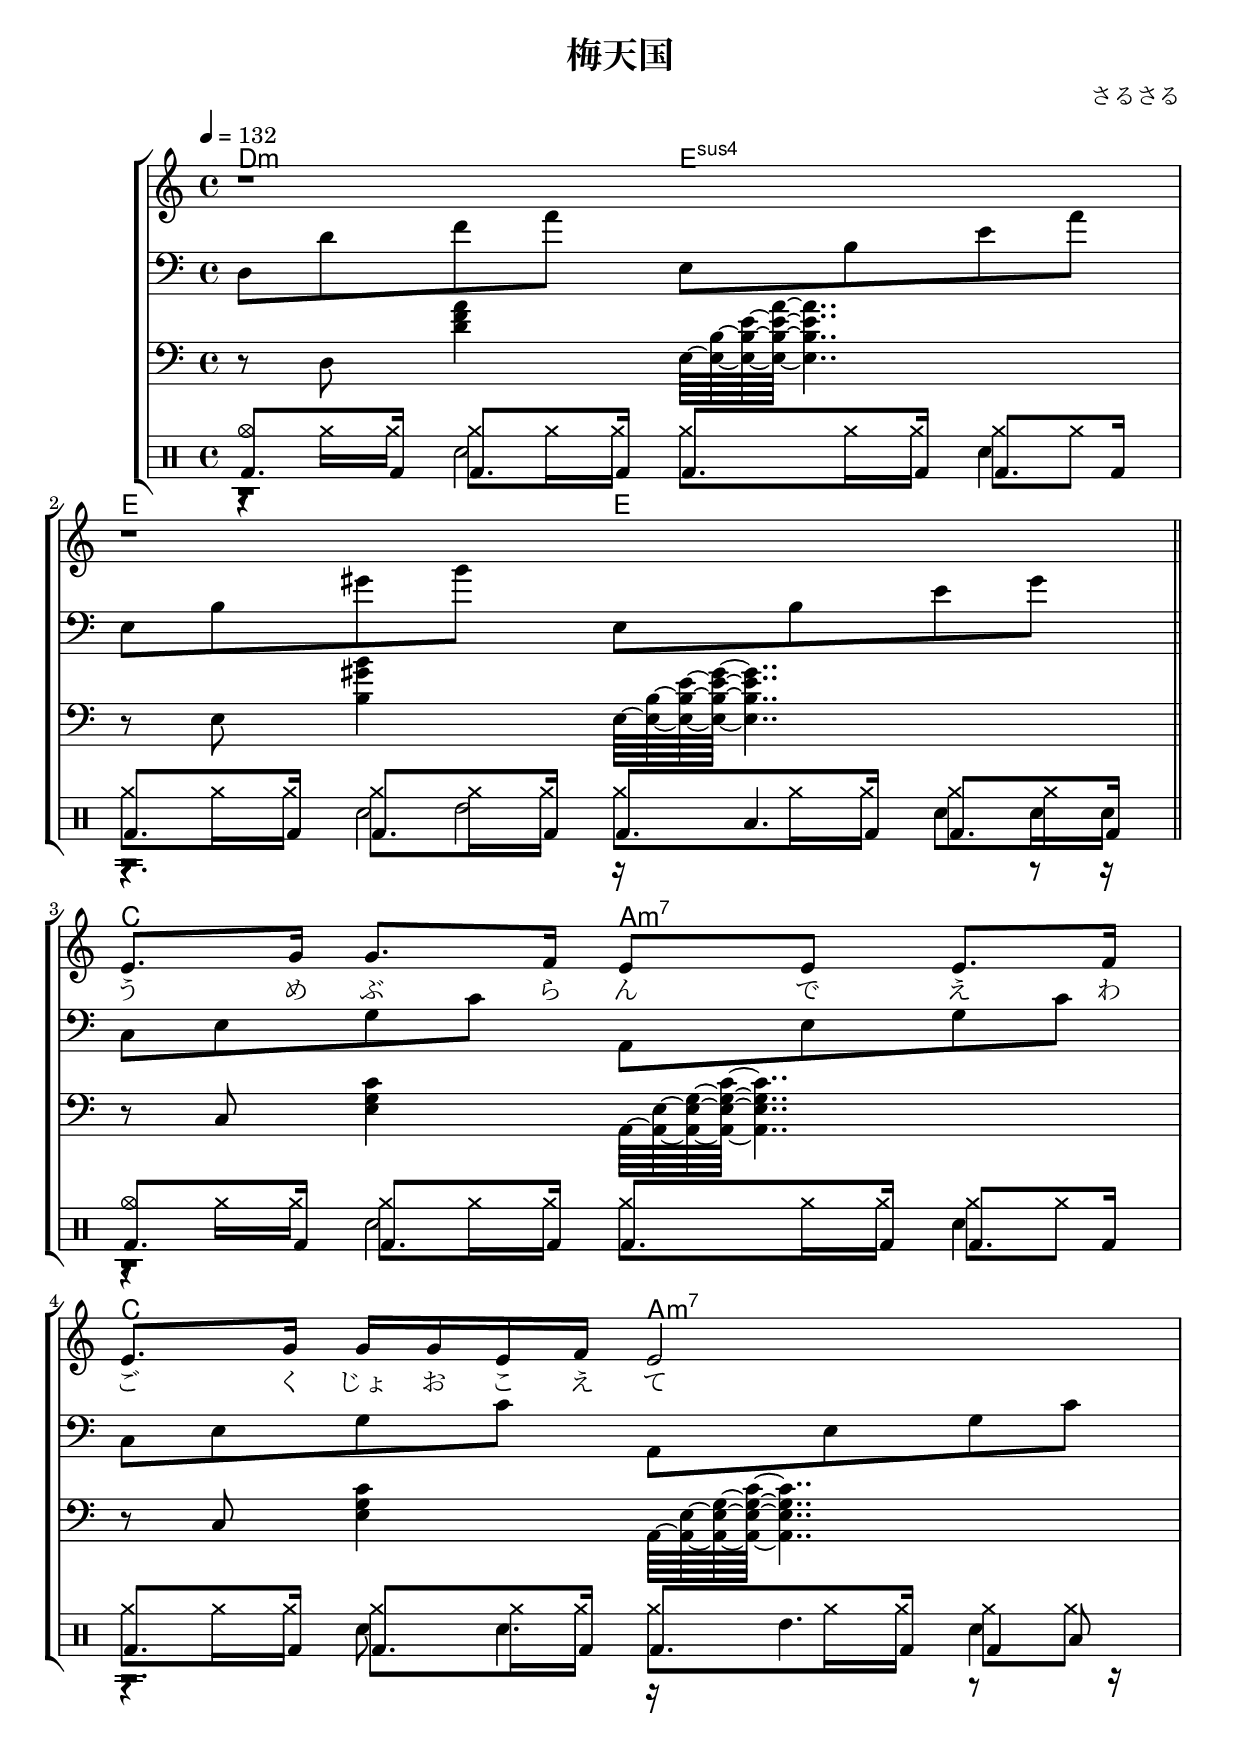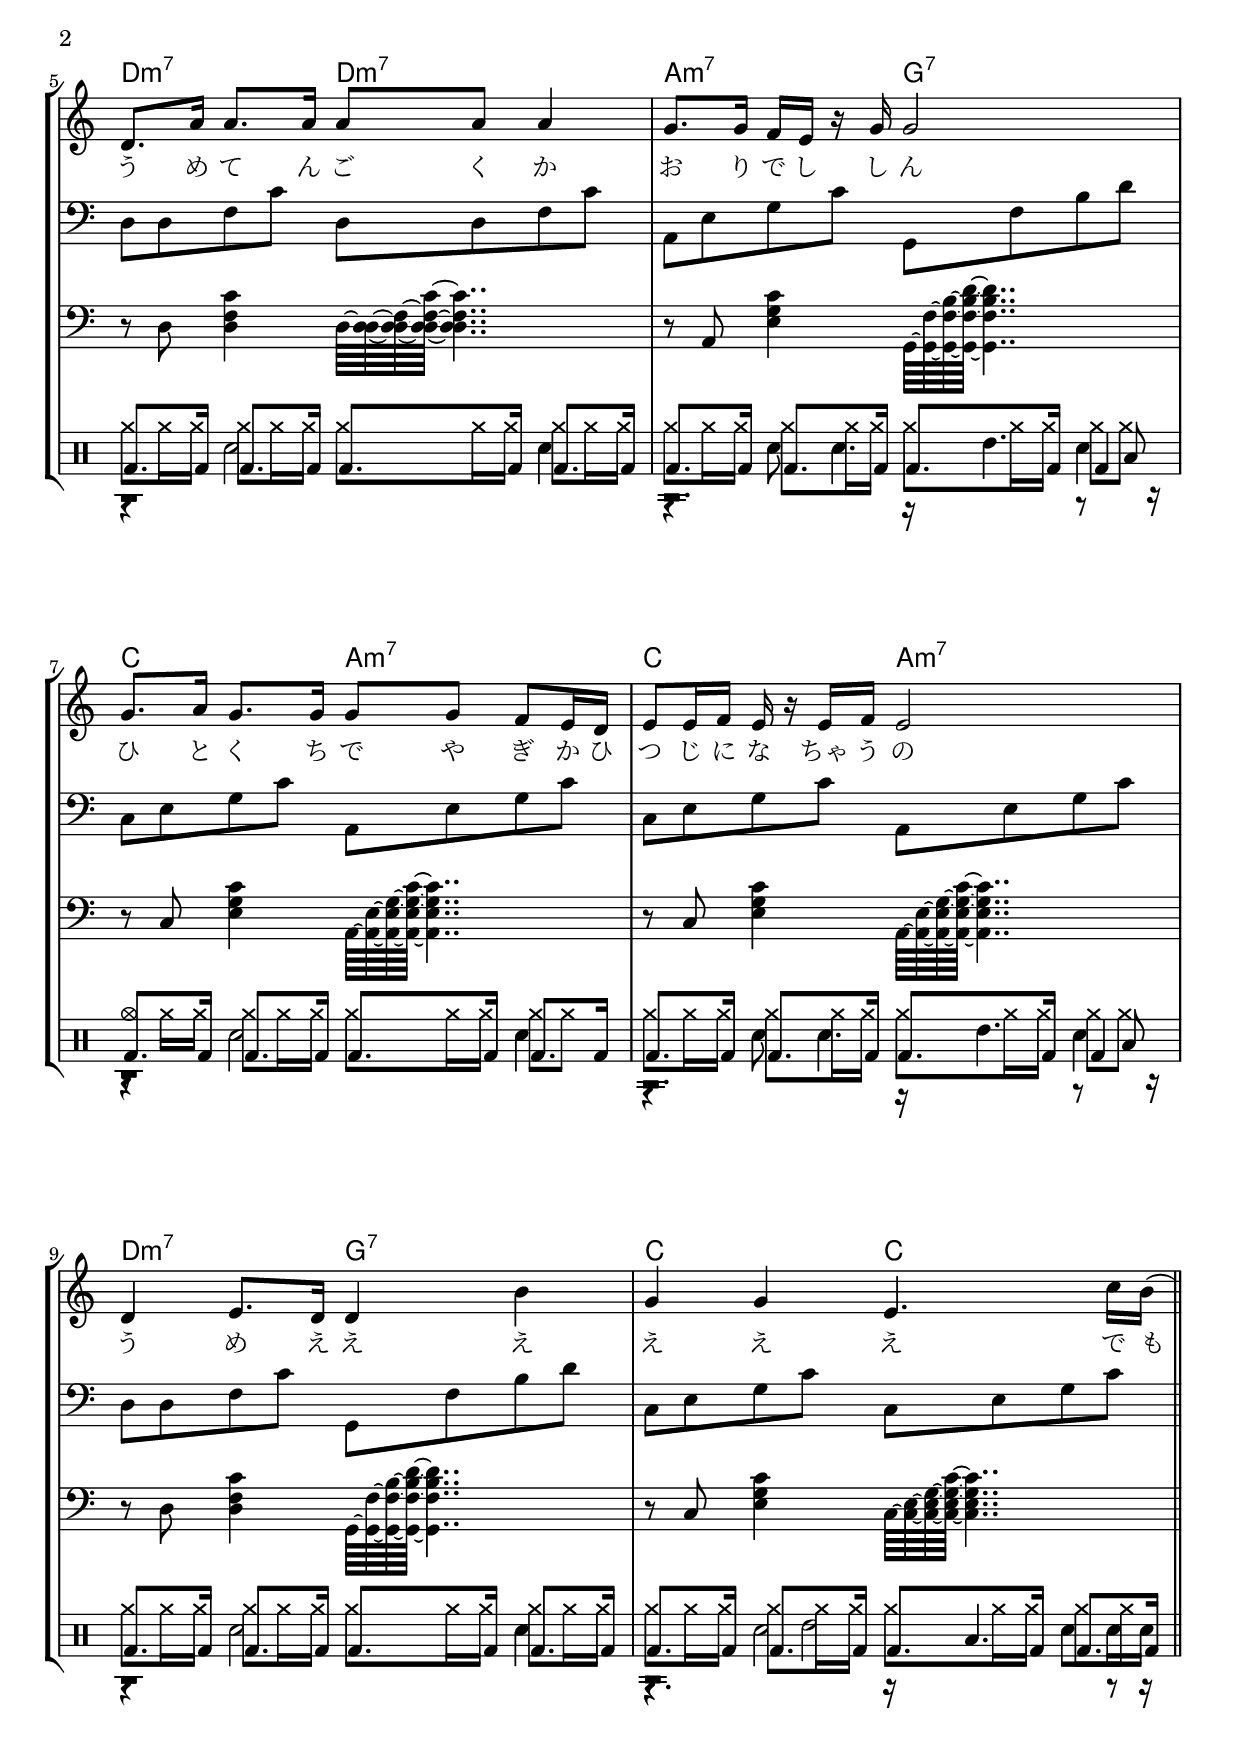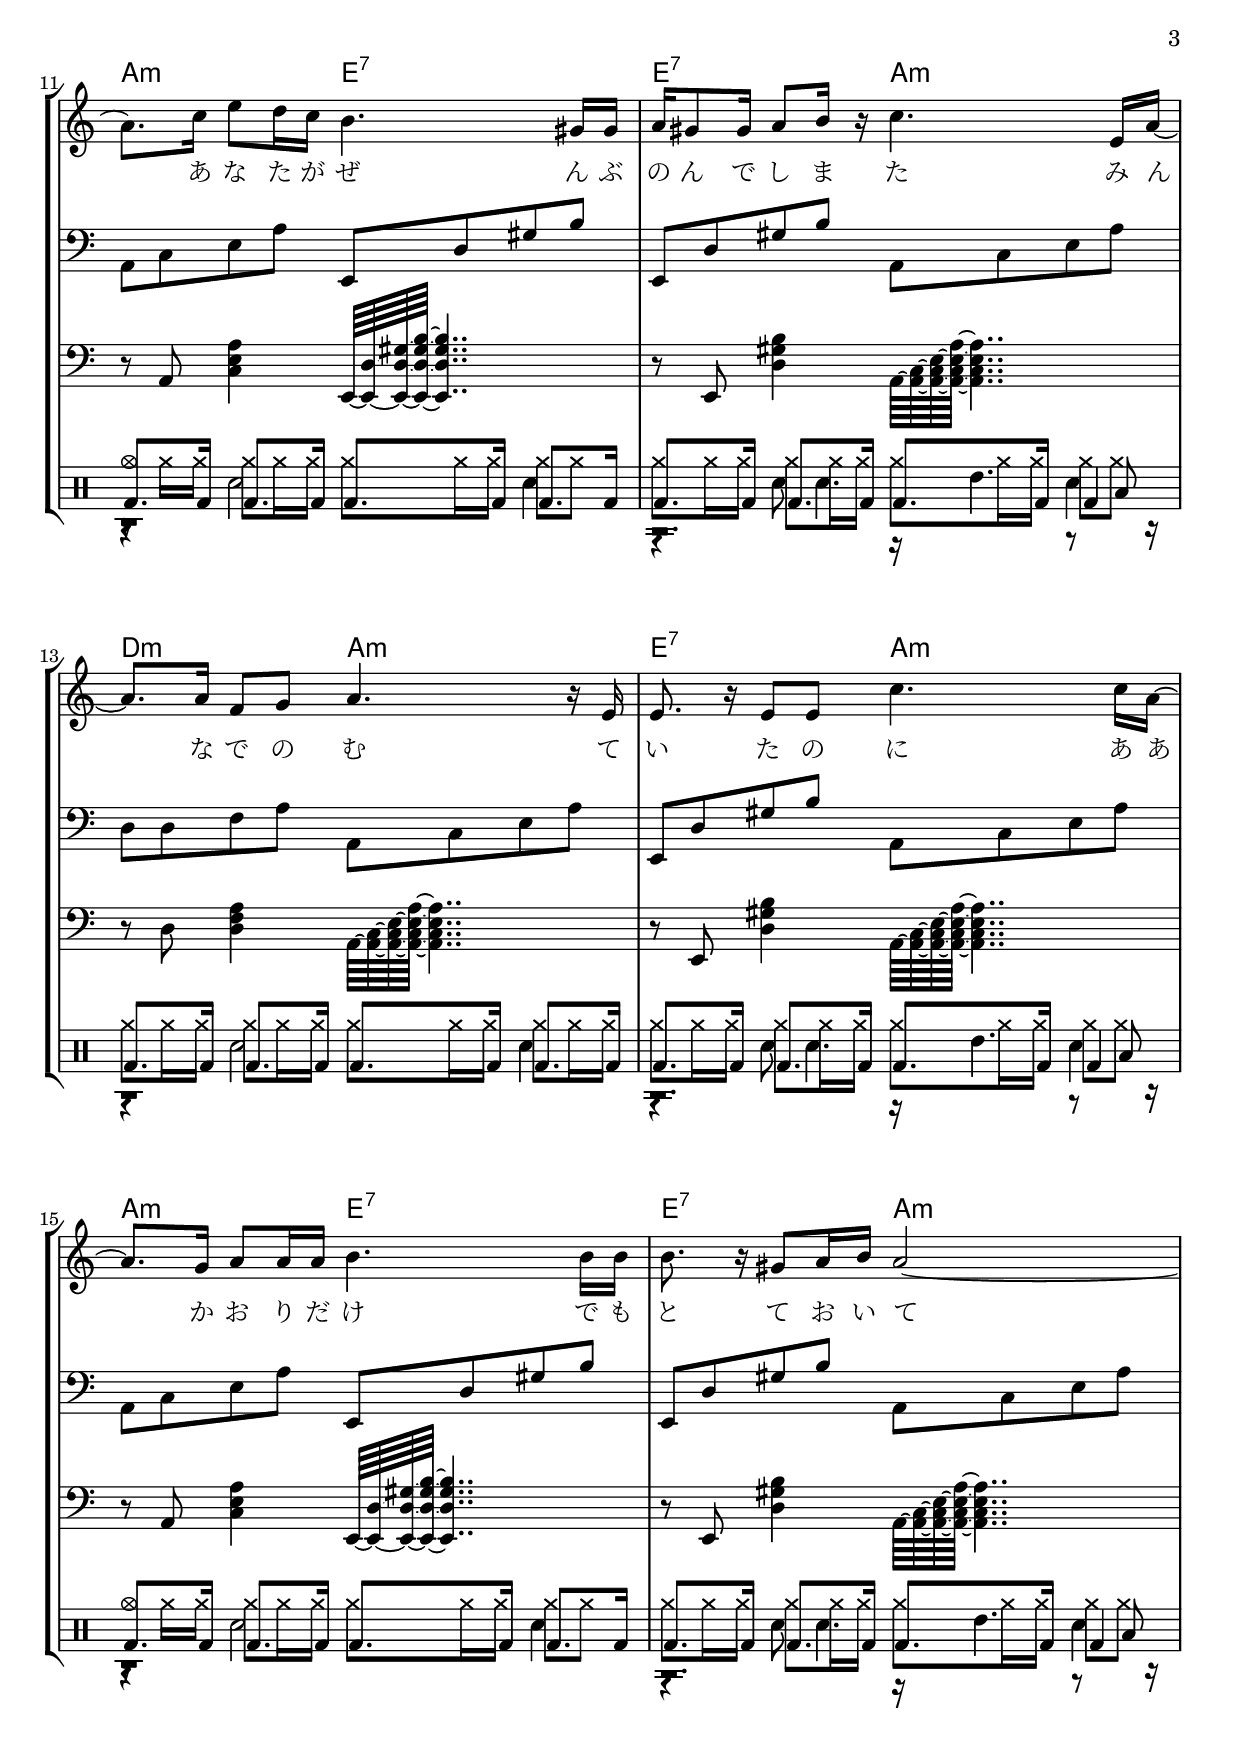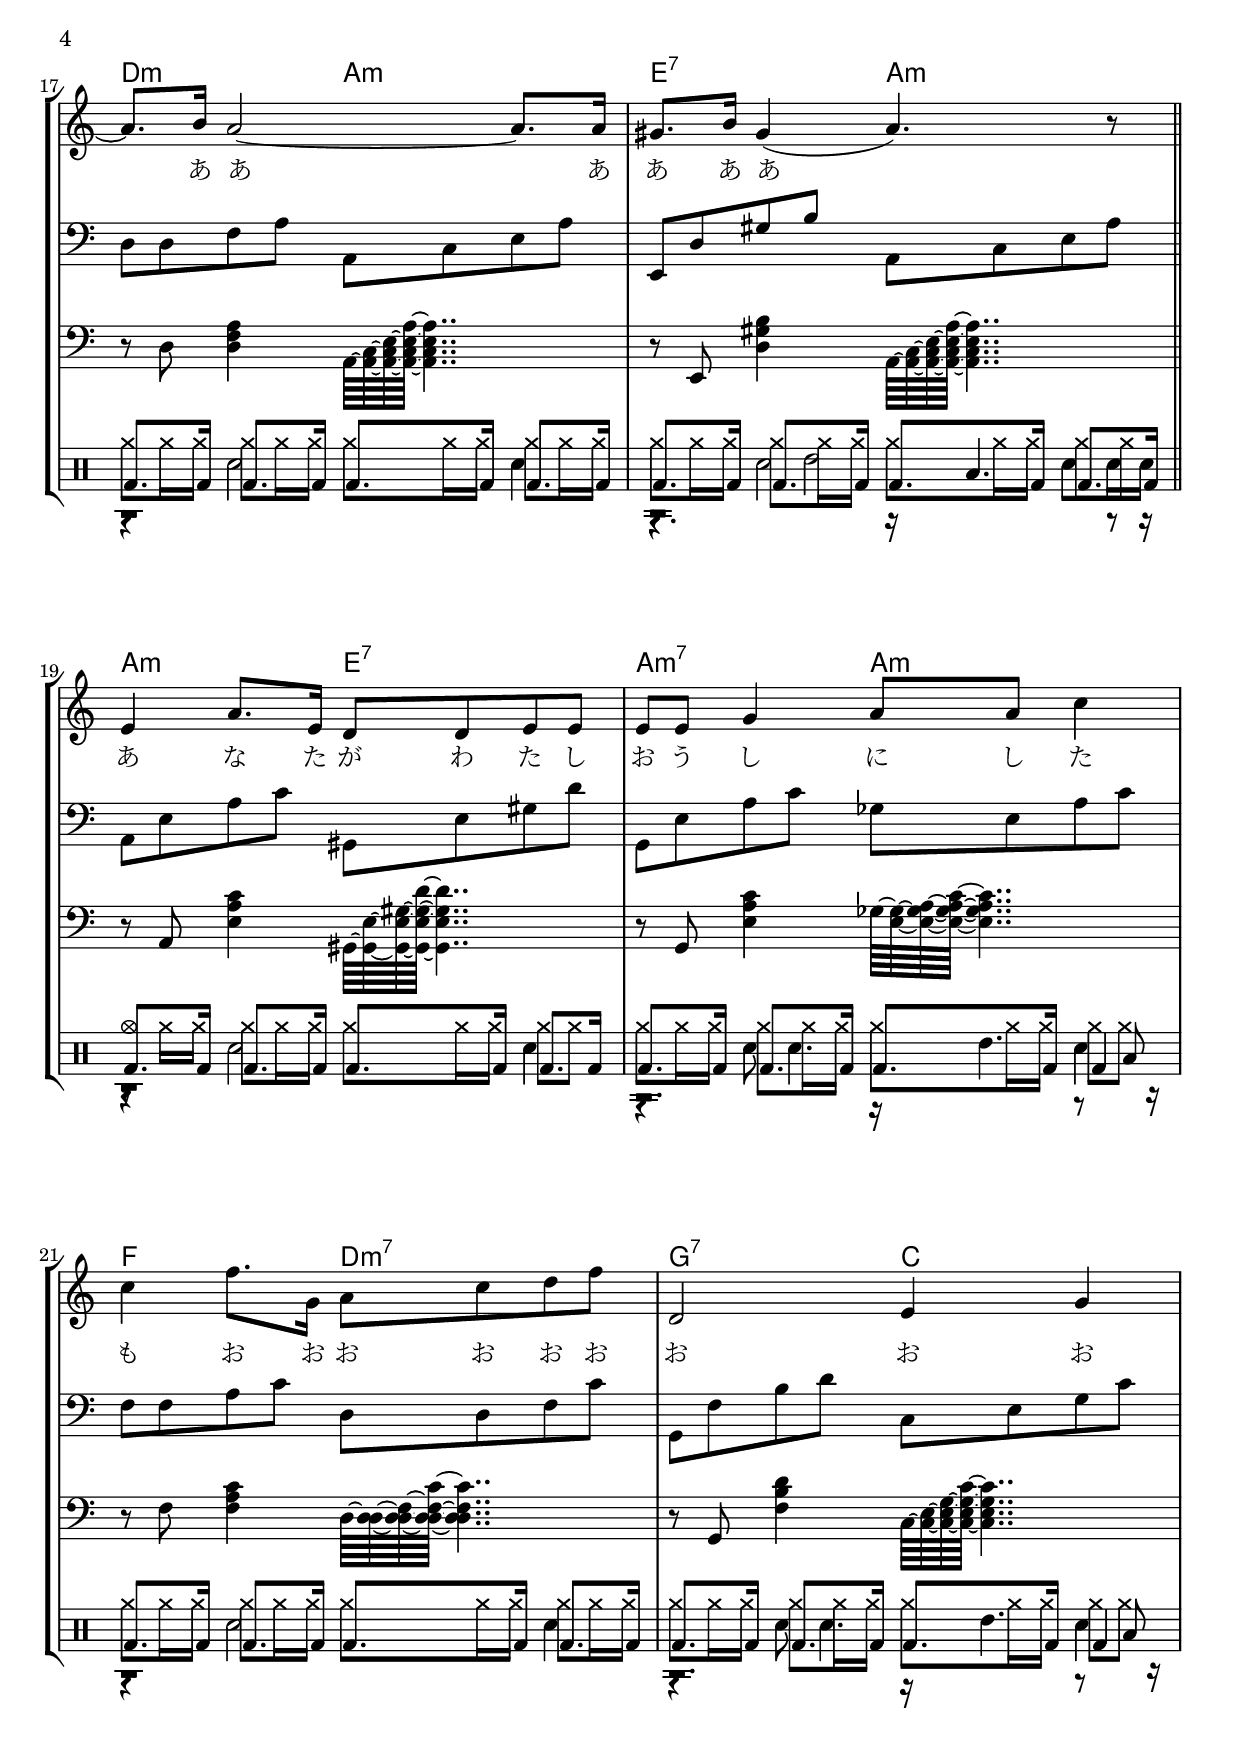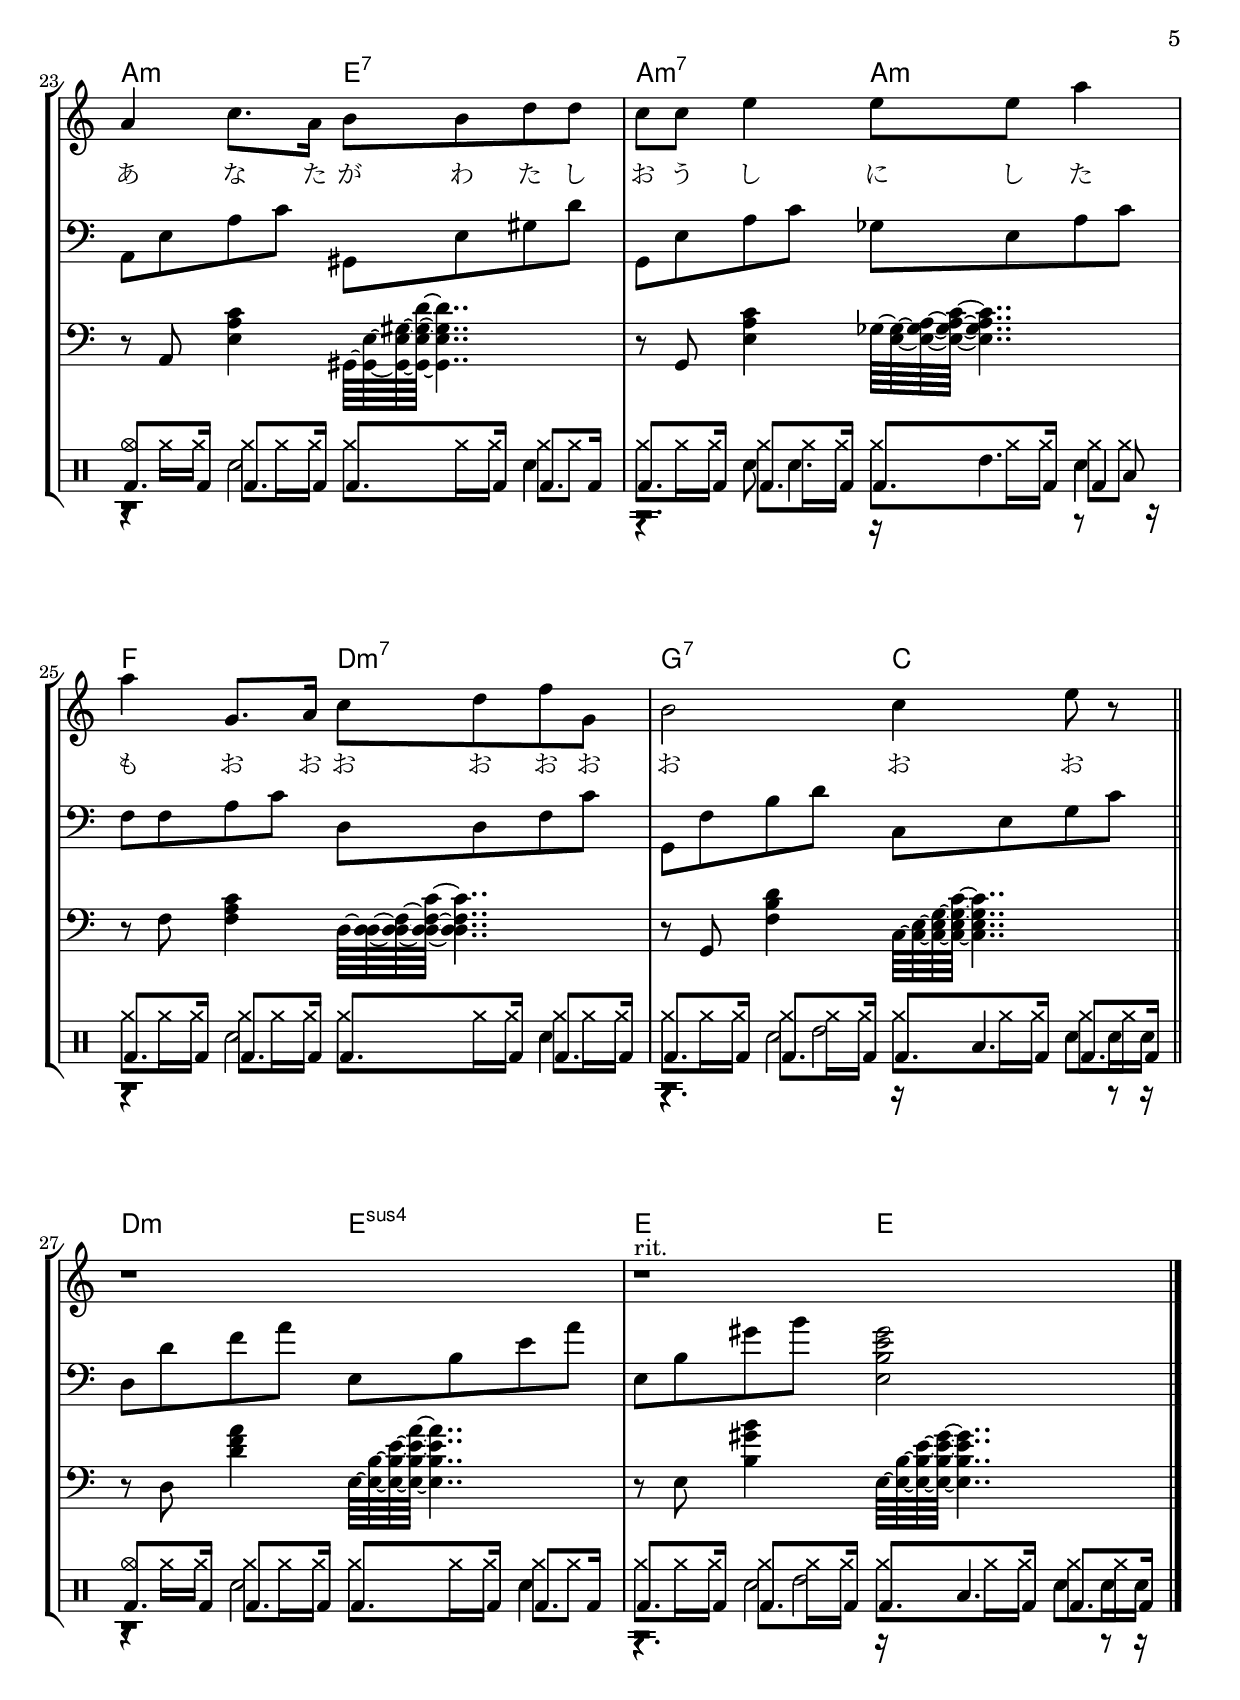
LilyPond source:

\version "2.12.1"

\header {
	title = \markup {梅天国}
	composer = \markup \center-column {さるさる}
}

harmony = \chordmode {
	d2:m e:sus4 e e 

	c a:min7 c a:min7 d:min7 d:min7 a:min7 g:7 c a:min7 c a:min7 d:min7 g:7 c c 

	a:m e:7 e:7 a:m d:m a:m e:7 a:m a:m e:7 e:7 a:m d:m a:m e:7 a:m 

	a:m e:7 a:min7 a:m f d:min7 g:7 c a:m e:7 a:min7 a:m f d:min7 g:7 c 

	d:m e:sus4 e e 
}

melody = {
	\key c \major
	\tempo 4 = 132
	r1 | r1   
	\set Staff.midiInstrument = #"fss0.42"
	 e'8.  g'16  g'8.  f'16  e'8  e'8  e'8.  f'16 
	e'8.  g'16  g'16  g'16  e'16  f'16  e'2 
	d'8.  a'16  a'8.  a'16  a'8  a'8  a'4 
	g'8.  g'16  f'16  e'16  r16  g'16  g'2 
	g'8.  a'16  g'8.  g'16  g'8  g'8  f'8  e'16  d'16 
	e'8  e'16  f'16  e'16  r16  e'16  f'16  e'2 
	d'4  e'8.  d'16  d'4  b'4 
	g'4  g'4  e'4.  	\set Staff.midiInstrument = #"fss0.42"
	c''16  b'16 
	(a'8.)  c''16  e''8  d''16  c''16  b'4.  gis'16  gis'16 
	a'16  gis'8  gis'16  a'8  b'16  r16  c''4.  e'16  a'16~ 
	a'8.  a'16  f'8  g'8  a'4.  r16  e'16 
	e'8.  r16  e'8  e'8  c''4.  c''16  a'16~ 
	a'8.  g'16  a'8  a'16  a'16  b'4.  b'16  b'16 
	b'8.  r16  gis'8  a'16  b'16  a'2~ 
	a'8.  b'16  a'2~a'8.  a'16 
	gis'8.  b'16  gis'4  (a'4.)  	r8 	\set Staff.midiInstrument = #"fss0.42"
	 e'4  a'8.  e'16  d'8  d'8  e'8  e'8 
	e'8  e'8  g'4  a'8  a'8  c''4 
	c''4  f''8.  g'16  a'8  c''8  d''8  f''8 
	d'2  e'4  g'4 
	a'4  c''8.  a'16  b'8  b'8  d''8  d''8 
	c''8  c''8  e''4  e''8  e''8  a''4 
	a''4  g'8.  a'16  c''8  d''8  f''8  g'8 
	b'2  c''4  e''8  	r8 	r1 | r1^"rit." \bar "|."
}

words = \lyricmode {
	
	う  め  ぶ  ら  ん  で  え  わ  ご  く  じょ  お  こ  え  て  う  め  て  ん  ご  く  か  お  り  で  し  し  ん  ひ  と  く  ち  で  や  ぎ  か  ひ  つ  じ  に  な  ちゃ  う  の  う  め  え  え  え  え  え  え  
	で  も  あ  な  た  が  ぜ  ん  ぶ  の  ん  で  し  ま  た  み  ん  な  で  の  む  て  い  た  の  に  あ  あ  か  お  り  だ  け  で  も  と  て  お  い  て  あ  あ  あ  あ  あ  あ  
	あ  な  た  が  わ  た  し  お  う  し  に  し  た  も  お  お  お  お  お  お  お  お  お  あ  な  た  が  わ  た  し  お  う  し  に  し  た  も  お  お  お  お  お  お  お  お  お  
	
}

tempochange = {
	\tempo 4 = 132
	r1 | r1 \bar "||"
	\tempo 4 = 132
	r1 | r1 | r1 | r1 | r1 | r1 | r1 | r1 \bar "||"
	\tempo 4 = 132
	r1 | r1 | r1 | r1 | r1 | r1 | r1 | r1 \bar "||"
	\tempo 4 = 132
	r1 | r1 | r1 | r1 | r1 | r1 | r1 | r1 \bar "||"
	\tempo 4 = 132
	r1 | \tempo 4 = 99 r2 \tempo 4 = 88 r2 \bar "|."
}

mainacc = {
	\clef bass
	\set Staff.midiInstrument = #"Koto"
	\key c \major
	\tempo 4 = 132
	d8 d'8 f'8 a'8
	e8 b8 e'8 a'8
	e8 b8 gis'8 b'8
	e8 b8 e'8 gis'8
	\bar "||"

	\set Staff.midiInstrument = #"Koto"
	c8 e8 g8 c'8
	a,8 e8 g8 c'8
	c8 e8 g8 c'8
	a,8 e8 g8 c'8
	d8 d8 f8 c'8
	d8 d8 f8 c'8
	a,8 e8 g8 c'8
	g,8 f8 b8 d'8
	c8 e8 g8 c'8
	a,8 e8 g8 c'8
	c8 e8 g8 c'8
	a,8 e8 g8 c'8
	d8 d8 f8 c'8
	g,8 f8 b8 d'8
	c8 e8 g8 c'8
	c8 e8 g8 c'8
	\bar "||"

	\set Staff.midiInstrument = #"Koto"
	a,8 c8 e8 a8
	e,8 d8 gis8 b8
	e,8 d8 gis8 b8
	a,8 c8 e8 a8
	d8 d8 f8 a8
	a,8 c8 e8 a8
	e,8 d8 gis8 b8
	a,8 c8 e8 a8
	a,8 c8 e8 a8
	e,8 d8 gis8 b8
	e,8 d8 gis8 b8
	a,8 c8 e8 a8
	d8 d8 f8 a8
	a,8 c8 e8 a8
	e,8 d8 gis8 b8
	a,8 c8 e8 a8
	\bar "||"

	\set Staff.midiInstrument = #"Koto"
	a,8 e8 a8 c'8
	gis,8 e8 gis8 d'8
	g,8 e8 a8 c'8
	ges8 e8 a8 c'8
	f8 f8 a8 c'8
	d8 d8 f8 c'8
	g,8 f8 b8 d'8
	c8 e8 g8 c'8
	a,8 e8 a8 c'8
	gis,8 e8 gis8 d'8
	g,8 e8 a8 c'8
	ges8 e8 a8 c'8
	f8 f8 a8 c'8
	d8 d8 f8 c'8
	g,8 f8 b8 d'8
	c8 e8 g8 c'8
	\bar "||"

	\set Staff.midiInstrument = #"Koto"
	d8 d'8 f'8 a'8
	e8 b8 e'8 a'8
	e8 b8 gis'8 b'8
	<e b e' gis'>2
	\bar "|."
}

subacc = {
	\clef bass
	\set Staff.midiInstrument = #"FX 4 (atmosphere)"
	\key c \major
	\tempo 4 = 132
	r8 d8 <d' f' a'>4
	e64~ <e~ b~> <e~ b~ e'~> <e b e' a'>~ <e b e' a'>4..
	r8 e8 <b gis' b'>4
	e64~ <e~ b~> <e~ b~ e'~> <e b e' gis'>~ <e b e' gis'>4..
	\bar "||"

	\set Staff.midiInstrument = #"FX 4 (atmosphere)"
	r8 c8 <e g c'>4
	a,64~ <a,~ e~> <a,~ e~ g~> <a, e g c'>~ <a, e g c'>4..
	r8 c8 <e g c'>4
	a,64~ <a,~ e~> <a,~ e~ g~> <a, e g c'>~ <a, e g c'>4..
	r8 d8 <d f c'>4
	d64~ <d~ d~> <d~ d~ f~> <d d f c'>~ <d d f c'>4..
	r8 a,8 <e g c'>4
	g,64~ <g,~ f~> <g,~ f~ b~> <g, f b d'>~ <g, f b d'>4..
	r8 c8 <e g c'>4
	a,64~ <a,~ e~> <a,~ e~ g~> <a, e g c'>~ <a, e g c'>4..
	r8 c8 <e g c'>4
	a,64~ <a,~ e~> <a,~ e~ g~> <a, e g c'>~ <a, e g c'>4..
	r8 d8 <d f c'>4
	g,64~ <g,~ f~> <g,~ f~ b~> <g, f b d'>~ <g, f b d'>4..
	r8 c8 <e g c'>4
	c64~ <c~ e~> <c~ e~ g~> <c e g c'>~ <c e g c'>4..
	\bar "||"

	\set Staff.midiInstrument = #"FX 4 (atmosphere)"
	r8 a,8 <c e a>4
	e,64~ <e,~ d~> <e,~ d~ gis~> <e, d gis b>~ <e, d gis b>4..
	r8 e,8 <d gis b>4
	a,64~ <a,~ c~> <a,~ c~ e~> <a, c e a>~ <a, c e a>4..
	r8 d8 <d f a>4
	a,64~ <a,~ c~> <a,~ c~ e~> <a, c e a>~ <a, c e a>4..
	r8 e,8 <d gis b>4
	a,64~ <a,~ c~> <a,~ c~ e~> <a, c e a>~ <a, c e a>4..
	r8 a,8 <c e a>4
	e,64~ <e,~ d~> <e,~ d~ gis~> <e, d gis b>~ <e, d gis b>4..
	r8 e,8 <d gis b>4
	a,64~ <a,~ c~> <a,~ c~ e~> <a, c e a>~ <a, c e a>4..
	r8 d8 <d f a>4
	a,64~ <a,~ c~> <a,~ c~ e~> <a, c e a>~ <a, c e a>4..
	r8 e,8 <d gis b>4
	a,64~ <a,~ c~> <a,~ c~ e~> <a, c e a>~ <a, c e a>4..
	\bar "||"

	\set Staff.midiInstrument = #"FX 4 (atmosphere)"
	r8 a,8 <e a c'>4
	gis,64~ <gis,~ e~> <gis,~ e~ gis~> <gis, e gis d'>~ <gis, e gis d'>4..
	r8 g,8 <e a c'>4
	ges64~ <ges~ e~> <ges~ e~ a~> <ges e a c'>~ <ges e a c'>4..
	r8 f8 <f a c'>4
	d64~ <d~ d~> <d~ d~ f~> <d d f c'>~ <d d f c'>4..
	r8 g,8 <f b d'>4
	c64~ <c~ e~> <c~ e~ g~> <c e g c'>~ <c e g c'>4..
	r8 a,8 <e a c'>4
	gis,64~ <gis,~ e~> <gis,~ e~ gis~> <gis, e gis d'>~ <gis, e gis d'>4..
	r8 g,8 <e a c'>4
	ges64~ <ges~ e~> <ges~ e~ a~> <ges e a c'>~ <ges e a c'>4..
	r8 f8 <f a c'>4
	d64~ <d~ d~> <d~ d~ f~> <d d f c'>~ <d d f c'>4..
	r8 g,8 <f b d'>4
	c64~ <c~ e~> <c~ e~ g~> <c e g c'>~ <c e g c'>4..
	\bar "||"

	\set Staff.midiInstrument = #"FX 4 (atmosphere)"
	r8 d8 <d' f' a'>4
	e64~ <e~ b~> <e~ b~ e'~> <e b e' a'>~ <e b e' a'>4..
	r8 e8 <b gis' b'>4
	e64~ <e~ b~> <e~ b~ e'~> <e b e' gis'>~ <e b e' gis'>4..
	\bar "|."
}

percA = {
	\drummode {
	r8 cymr16 cymr16 cymr8 cymr16 cymr16 cymr8 cymr16 cymr16 cymr8 cymr8  |cymr8 cymr16 cymr16 cymr8 cymr16 cymr16 cymr8 cymr16 cymr16 cymr8 cymr8  \bar "||"
	r8 cymr16 cymr16 cymr8 cymr16 cymr16 cymr8 cymr16 cymr16 cymr8 cymr8  |cymr8 cymr16 cymr16 cymr8 cymr16 cymr16 cymr8 cymr16 cymr16 cymr8 cymr8  |cymr8 cymr16 cymr16 cymr8 cymr16 cymr16 cymr8 cymr16 cymr16 cymr8 cymr16 cymr16  |cymr8 cymr16 cymr16 cymr8 cymr16 cymr16 cymr8 cymr16 cymr16 cymr8 cymr8  |r8 cymr16 cymr16 cymr8 cymr16 cymr16 cymr8 cymr16 cymr16 cymr8 cymr8  |cymr8 cymr16 cymr16 cymr8 cymr16 cymr16 cymr8 cymr16 cymr16 cymr8 cymr8  |cymr8 cymr16 cymr16 cymr8 cymr16 cymr16 cymr8 cymr16 cymr16 cymr8 cymr16 cymr16  |cymr8 cymr16 cymr16 cymr8 cymr16 cymr16 cymr8 cymr16 cymr16 cymr8 cymr8  \bar "||"
	r8 cymr16 cymr16 cymr8 cymr16 cymr16 cymr8 cymr16 cymr16 cymr8 cymr8  |cymr8 cymr16 cymr16 cymr8 cymr16 cymr16 cymr8 cymr16 cymr16 cymr8 cymr8  |cymr8 cymr16 cymr16 cymr8 cymr16 cymr16 cymr8 cymr16 cymr16 cymr8 cymr16 cymr16  |cymr8 cymr16 cymr16 cymr8 cymr16 cymr16 cymr8 cymr16 cymr16 cymr8 cymr8  |r8 cymr16 cymr16 cymr8 cymr16 cymr16 cymr8 cymr16 cymr16 cymr8 cymr8  |cymr8 cymr16 cymr16 cymr8 cymr16 cymr16 cymr8 cymr16 cymr16 cymr8 cymr8  |cymr8 cymr16 cymr16 cymr8 cymr16 cymr16 cymr8 cymr16 cymr16 cymr8 cymr16 cymr16  |cymr8 cymr16 cymr16 cymr8 cymr16 cymr16 cymr8 cymr16 cymr16 cymr8 cymr8  \bar "||"
	r8 cymr16 cymr16 cymr8 cymr16 cymr16 cymr8 cymr16 cymr16 cymr8 cymr8  |cymr8 cymr16 cymr16 cymr8 cymr16 cymr16 cymr8 cymr16 cymr16 cymr8 cymr8  |cymr8 cymr16 cymr16 cymr8 cymr16 cymr16 cymr8 cymr16 cymr16 cymr8 cymr16 cymr16  |cymr8 cymr16 cymr16 cymr8 cymr16 cymr16 cymr8 cymr16 cymr16 cymr8 cymr8  |r8 cymr16 cymr16 cymr8 cymr16 cymr16 cymr8 cymr16 cymr16 cymr8 cymr8  |cymr8 cymr16 cymr16 cymr8 cymr16 cymr16 cymr8 cymr16 cymr16 cymr8 cymr8  |cymr8 cymr16 cymr16 cymr8 cymr16 cymr16 cymr8 cymr16 cymr16 cymr8 cymr16 cymr16  |cymr8 cymr16 cymr16 cymr8 cymr16 cymr16 cymr8 cymr16 cymr16 cymr8 cymr8  \bar "||"
	r8 cymr16 cymr16 cymr8 cymr16 cymr16 cymr8 cymr16 cymr16 cymr8 cymr8  |cymr8 cymr16 cymr16 cymr8 cymr16 cymr16 cymr8 cymr16 cymr16 cymr8 cymr8  \bar "|."
	}
}

percB = {
	\drummode {
	r4 sn2 sn4  |r4 sn2 sn8 sn16 sn16  \bar "||"
	r4 sn2 sn4  |r4 sn8 sn4. sn4  |r4 sn2 sn4  |r4 sn8 sn4. sn4  |r4 sn2 sn4  |r4 sn8 sn4. sn4  |r4 sn2 sn4  |r4 sn2 sn8 sn16 sn16  \bar "||"
	r4 sn2 sn4  |r4 sn8 sn4. sn4  |r4 sn2 sn4  |r4 sn8 sn4. sn4  |r4 sn2 sn4  |r4 sn8 sn4. sn4  |r4 sn2 sn4  |r4 sn2 sn8 sn16 sn16  \bar "||"
	r4 sn2 sn4  |r4 sn8 sn4. sn4  |r4 sn2 sn4  |r4 sn8 sn4. sn4  |r4 sn2 sn4  |r4 sn8 sn4. sn4  |r4 sn2 sn4  |r4 sn2 sn8 sn16 sn16  \bar "||"
	r4 sn2 sn4  |r4 sn2 sn8 sn16 sn16  \bar "|."
	}
}

percC = {
	\drummode {
	bd8. bd16 bd8. bd16 bd8. bd16 bd8. bd16  |bd8. bd16 bd8. bd16 bd8. bd16 bd8. bd16  \bar "||"
	bd8. bd16 bd8. bd16 bd8. bd16 bd8. bd16  |bd8. bd16 bd8. bd16 bd8. bd16 bd4  |bd8. bd16 bd8. bd16 bd8. bd16 bd8. bd16  |bd8. bd16 bd8. bd16 bd8. bd16 bd4  |bd8. bd16 bd8. bd16 bd8. bd16 bd8. bd16  |bd8. bd16 bd8. bd16 bd8. bd16 bd4  |bd8. bd16 bd8. bd16 bd8. bd16 bd8. bd16  |bd8. bd16 bd8. bd16 bd8. bd16 bd8. bd16  \bar "||"
	bd8. bd16 bd8. bd16 bd8. bd16 bd8. bd16  |bd8. bd16 bd8. bd16 bd8. bd16 bd4  |bd8. bd16 bd8. bd16 bd8. bd16 bd8. bd16  |bd8. bd16 bd8. bd16 bd8. bd16 bd4  |bd8. bd16 bd8. bd16 bd8. bd16 bd8. bd16  |bd8. bd16 bd8. bd16 bd8. bd16 bd4  |bd8. bd16 bd8. bd16 bd8. bd16 bd8. bd16  |bd8. bd16 bd8. bd16 bd8. bd16 bd8. bd16  \bar "||"
	bd8. bd16 bd8. bd16 bd8. bd16 bd8. bd16  |bd8. bd16 bd8. bd16 bd8. bd16 bd4  |bd8. bd16 bd8. bd16 bd8. bd16 bd8. bd16  |bd8. bd16 bd8. bd16 bd8. bd16 bd4  |bd8. bd16 bd8. bd16 bd8. bd16 bd8. bd16  |bd8. bd16 bd8. bd16 bd8. bd16 bd4  |bd8. bd16 bd8. bd16 bd8. bd16 bd8. bd16  |bd8. bd16 bd8. bd16 bd8. bd16 bd8. bd16  \bar "||"
	bd8. bd16 bd8. bd16 bd8. bd16 bd8. bd16  |bd8. bd16 bd8. bd16 bd8. bd16 bd8. bd16  \bar "|."
	}
}

percD = {
	\drummode {
	r1  |r4. tommh2 r8  \bar "||"
	r1  |r2 r16 tommh4. r16  |r1  |r2 r16 tommh4. r16  |r1  |r2 r16 tommh4. r16  |r1  |r4. tommh2 r8  \bar "||"
	r1  |r2 r16 tommh4. r16  |r1  |r2 r16 tommh4. r16  |r1  |r2 r16 tommh4. r16  |r1  |r4. tommh2 r8  \bar "||"
	r1  |r2 r16 tommh4. r16  |r1  |r2 r16 tommh4. r16  |r1  |r2 r16 tommh4. r16  |r1  |r4. tommh2 r8  \bar "||"
	r1  |r4. tommh2 r8  \bar "|."
	}
}

percE = {
	\drummode {
	r1  |r2 r16 toml4. r16  \bar "||"
	r1  |r2. r8 toml8  |r1  |r2. r8 toml8  |r1  |r2. r8 toml8  |r1  |r2 r16 toml4. r16  \bar "||"
	r1  |r2. r8 toml8  |r1  |r2. r8 toml8  |r1  |r2. r8 toml8  |r1  |r2 r16 toml4. r16  \bar "||"
	r1  |r2. r8 toml8  |r1  |r2. r8 toml8  |r1  |r2. r8 toml8  |r1  |r2 r16 toml4. r16  \bar "||"
	r1  |r2 r16 toml4. r16  \bar "|."
	}
}

percF = {
	\drummode {
	cymc1  |r1 \bar "||"
	cymc1  |r1 |r1 |r1 |cymc1  |r1 |r1 |r1 \bar "||"
	cymc1  |r1 |r1 |r1 |cymc1  |r1 |r1 |r1 \bar "||"
	cymc1  |r1 |r1 |r1 |cymc1  |r1 |r1 |r1 \bar "||"
	cymc1  |r1 \bar "|."
	}
}

\score {
	<<
		\new StaffGroup <<
			\new ChordNames {\harmony}
			\new Voice = "melody" {\melody}
			\new Lyrics \lyricsto "melody" \words
			\new Staff = "mainacc" {\mainacc}
			\new Staff = "subacc" {\subacc}
			\new DrumStaff <<
				\new DrumVoice {\percA}
				\new DrumVoice {\percB}
				\new DrumVoice {\percC}
				\new DrumVoice {\percD}
				\new DrumVoice {\percE}
				\new DrumVoice {\percF}
			>>
		>>
	>>
	\layout { }
}
